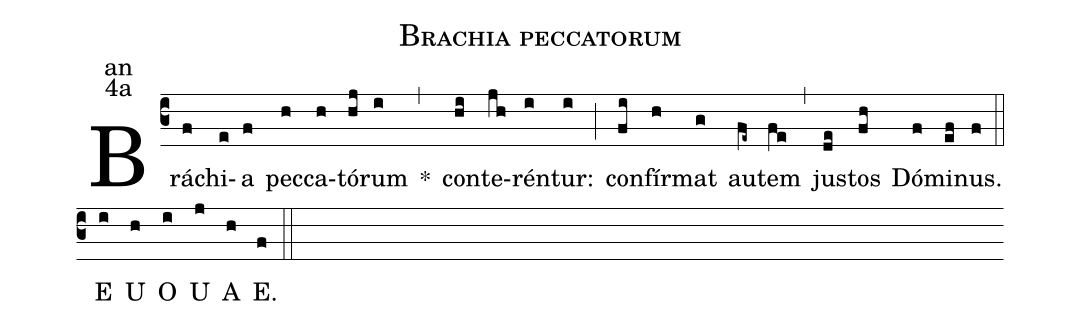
name:Brachia peccatorum;
office-part:an;
mode:4a;
%%
(c3) Brá(f)chi(e)a(f) pec(h)ca(h)tó(hj)rum(i) <sp>*</sp>(,) con(hi)te(jh)rén(i)tur:(i) (;) con(fi)fír(h)mat(g) au(fe~)tem(fe) (,) jus(de)tos(fh) Dó(f)mi(ef)nus.(f) (::)
<eu>E(i) U(h) O(i) U(j) A(h) E.(f) </eu>(::)
